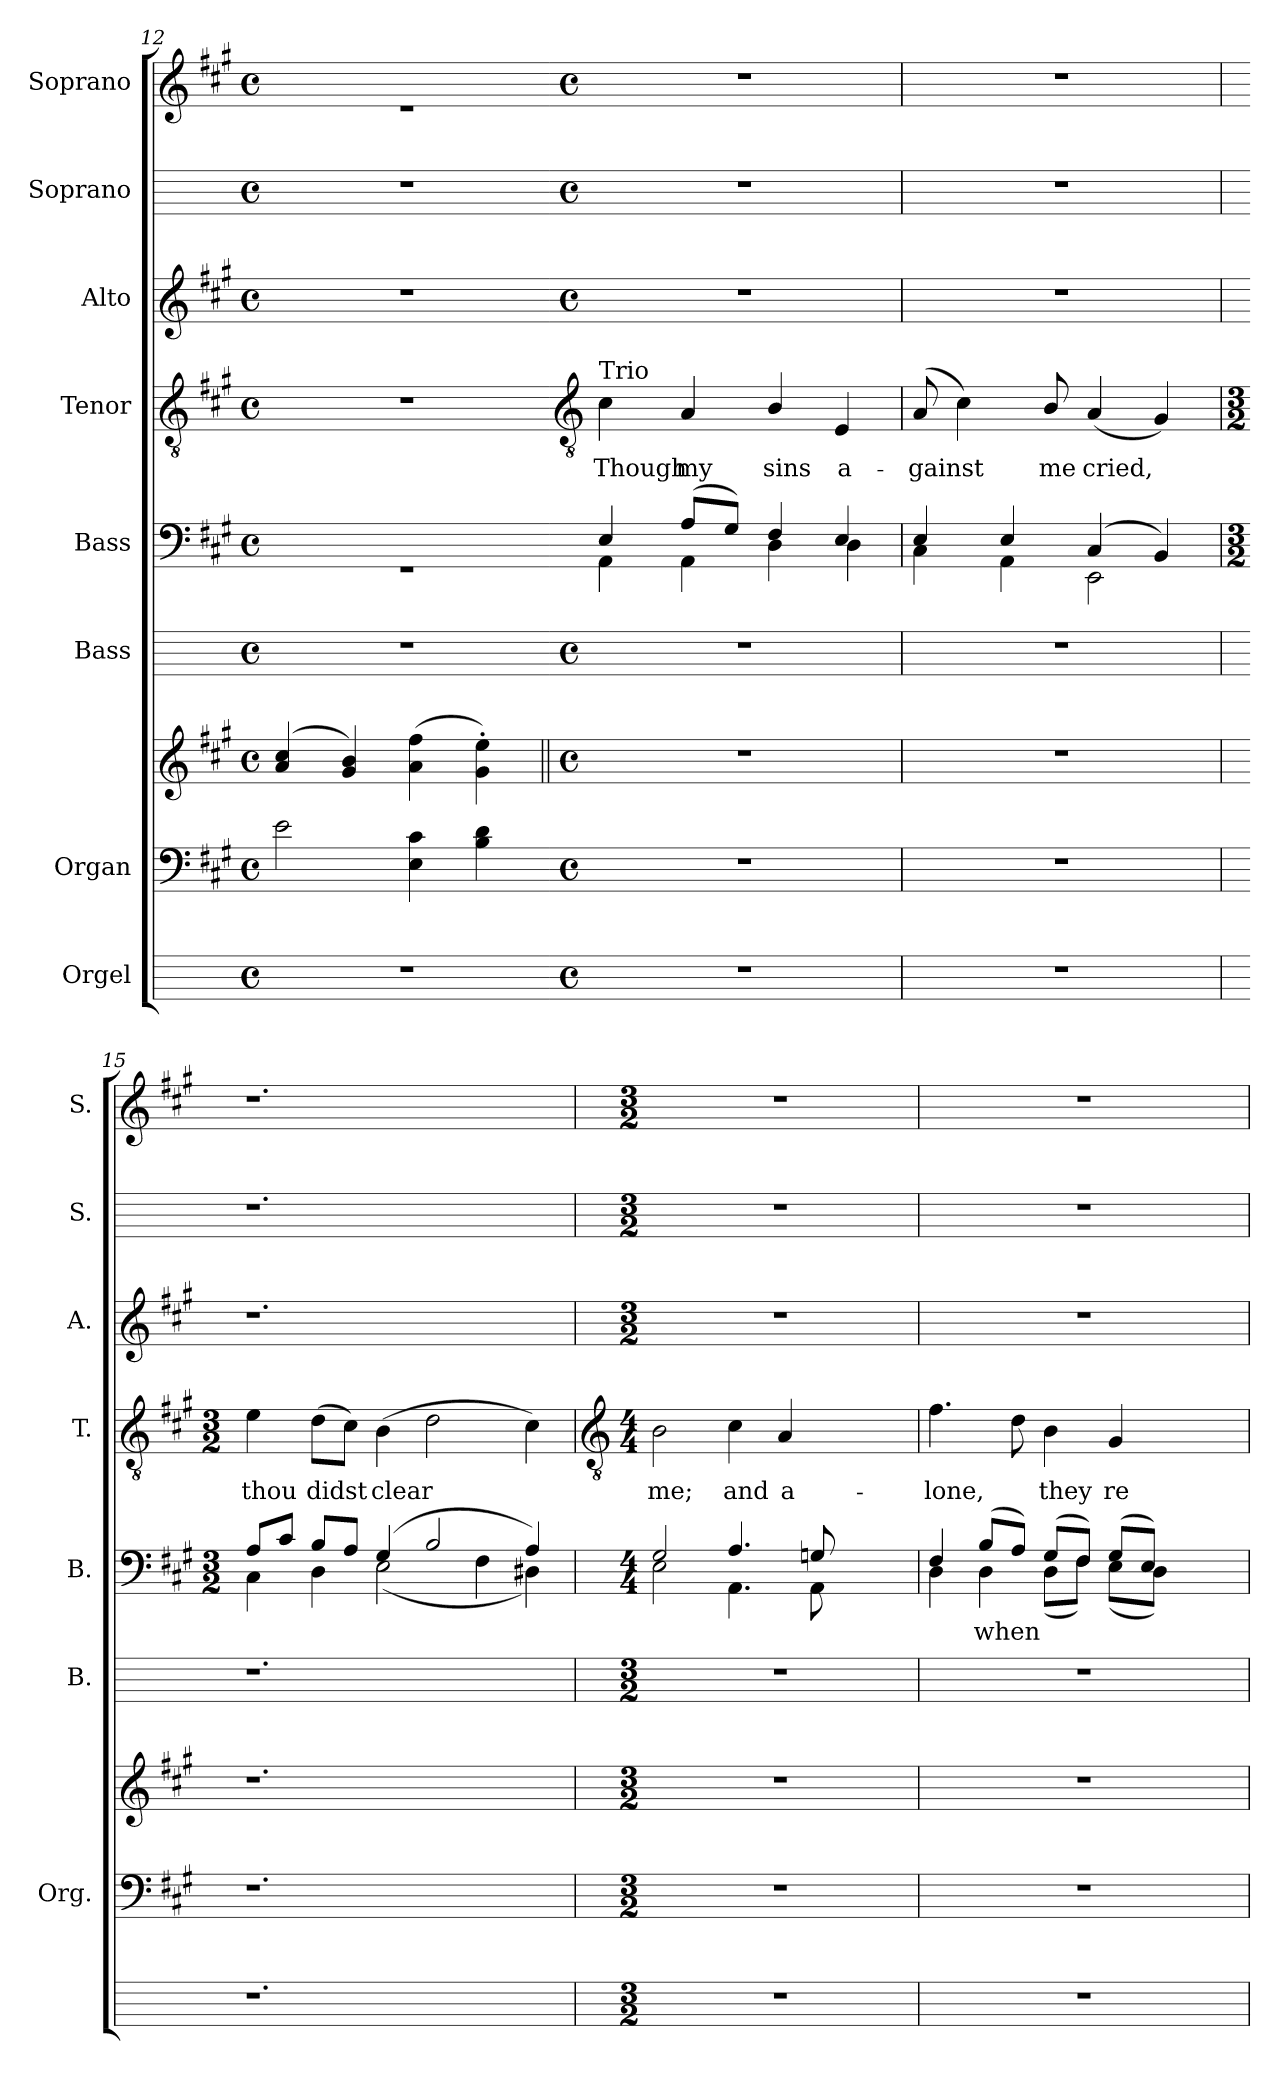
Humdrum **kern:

**kern	**kern	**kern	**kern	**kern	**text	**kern	**text	**kern	**kern	**kern
*part8	*part7	*part7	*part6	*part5	*part5	*part4	*part4	*part3	*part2	*part1
*staff9	*staff8	*staff7	*staff6	*staff5	*staff5	*staff4	*staff4	*staff3	*staff2	*staff1
*I"Orgel	*I"Organ	*	*I"Bass	*I"Bass	*	*I"Tenor	*	*I"Alto	*I"Soprano	*I"Soprano
*	*I'Org.	*	*I'B.	*I'B.	*	*I'T.	*	*I'A.	*I'S.	*I'S.
*	*clefF4	*clefG2	*	*clefF4	*	*clefGv2	*	*clefG2	*	*clefG2
*	*k[f#c#g#]	*k[f#c#g#]	*	*k[f#c#g#]	*	*k[f#c#g#]	*	*k[f#c#g#]	*	*k[f#c#g#]
*	*A:	*A:	*	*A:	*	*A:	*	*A:	*	*A:
*M4/4	*M4/4	*M4/4	*M4/4	*M4/4	*	*M4/4	*	*M4/4	*M4/4	*M4/4
*met(c)	*met(c)	*met(c)	*met(c)	*met(c)	*	*met(c)	*	*met(c)	*met(c)	*met(c)
=12	=12	=12	=12	=12	=12	=12	=12	=12	=12	=12
*	*^	*^	*	*^	*	*	*	*	*	*^
1r	1ryy	2e\	(>4a/ 4cc#/	1ryy	1r	1ryy	1r	.	1r	.	1r	1r	1ryy	1r
.	.	.	4g#/ 4b/)	.	.	.	.	.	.	.	.	.	.	.
.	.	4E\ 4c#\	(>4a\ 4ff#\	.	.	.	.	.	.	.	.	.	.	.
.	.	4B\ 4d\	4g#\' 4ee\')	.	.	.	.	.	.	.	.	.	.	.
*	*v	*v	*	*	*	*	*	*	*	*	*	*	*v	*v
*	*	*v	*v	*	*	*	*	*	*	*	*	*
!!LO:LB:g=z
=13	=13||	=13||	=13	=13||	=13||	=13||	=13||	=13||	=13||	=13	=13||
*	*	*	*	*	*	*	*clefGv2	*	*	*	*
*M4/4	*M4/4	*M4/4	*M4/4	*	*	*	*	*	*M4/4	*M4/4	*M4/4
*met(c)	*met(c)	*met(c)	*met(c)	*	*	*	*	*	*met(c)	*met(c)	*met(c)
*	*^	*	*	*	*	*	*	*	*	*	*
!	!	!	!	!	!	!	!	!LO:TX:a:t=Trio	!	!	!	!
!	!	!	!	!	!	!	!	!	!LO:LY:b	!	!	!
*	*v	*v	*	*	*	*	*	*	*	*	*	*
1r	1r	1r	1r	4E/	4AA\	.	4c#	Though	1r	1r	1r
!	!	!	!	!	!	!	!	!LO:LY:b	!	!	!
.	.	.	.	(>8A/L	4AA\	.	4A	my	.	.	.
.	.	.	.	8G#/J)	.	.	.	.	.	.	.
!	!	!	!	!	!	!	!	!LO:LY:b	!	!	!
.	.	.	.	4F#/	4D\	.	4B/	sins	.	.	.
!	!	!	!	!	!	!	!	!LO:LY:b	!	!	!
.	.	.	.	4E/	4D\	.	4E	a-	.	.	.
=14	=14	=14	=14	=14	=14	=14	=14	=14	=14	=14	=14
!	!	!	!	!	!	!	!	!LO:LY:b	!	!	!
1r	1r	1r	1r	4E/	4C#\	.	(>8A	-gainst	1r	1r	1r
.	.	.	.	.	.	.	4c#)	.	.	.	.
.	.	.	.	4E/	4AA\	.	.	.	.	.	.
!	!	!	!	!	!	!	!	!LO:LY:b	!	!	!
.	.	.	.	.	.	.	8B/	me	.	.	.
!	!	!	!	!	!	!	!	!LO:LY:b	!	!	!
.	.	.	.	(>4C#/	2EE\	.	(<4A	cried,	.	.	.
.	.	.	.	4BB/)	.	.	4G#)	.	.	.	.
=15	=15	=15	=15	=15	=15	=15	=15	=15	=15	=15	=15
*	*	*	*	*M3/2	*	*	*M3/2	*	*	*	*
!	!	!	!	!	!	!	!	!LO:LY:b	!	!	!
1.r	1.r	1.r	1.r	8A/L	4C#\	.	4e	thou	1.r	1.r	1.r
.	.	.	.	8c#/J	.	.	.	.	.	.	.
!	!	!	!	!	!	!	!	!LO:LY:b	!	!	!
.	.	.	.	8B/L	4D\	.	(>8dL	didst	.	.	.
.	.	.	.	8A/J	.	.	8c#J)	.	.	.	.
!	!	!	!	!	!	!	!	!LO:LY:b	!	!	!
.	.	.	.	(>4G#/	(<2E\	.	(>4B	clear	.	.	.
.	.	.	.	2B/	.	.	2d	.	.	.	.
.	.	.	.	.	4F#\	.	.	.	.	.	.
.	.	.	.	4A/)	4D#X\)	.	4c#)	.	.	.	.
!!LO:LB:g=z
=16	=16	=16	=16	=16	=16	=16	=16	=16	=16	=16	=16
*	*	*	*	*	*	*	*clefGv2	*	*	*	*
*M3/2	*M3/2	*M3/2	*M3/2	*M4/4	*	*	*M4/4	*	*M3/2	*M3/2	*M3/2
!	!	!	!	!	!	!	!	!LO:LY:b	!	!	!
1.r	1.r	1.r	1.r	2G#/	2E\	.	2B	me;	1.r	1.r	1.r
!	!	!	!	!	!	!	!	!LO:LY:b	!	!	!
.	.	.	.	4.A/	4.AA\	.	4c#	and	.	.	.
!	!	!	!	!	!	!	!	!LO:LY:b	!	!	!
.	.	.	.	.	.	.	4A	a-	.	.	.
.	.	.	.	8Gn/	8AA\	.	.	.	.	.	.
.	.	.	.	2ryy	2ryy	.	2ryy	.	.	.	.
=17	=17	=17	=17	=17	=17	=17	=17	=17	=17	=17	=17
!	!	!	!	!	!	!	!	!LO:LY:b	!	!	!
1.r	1.r	1.r	1.r	4F#/	4D\	.	4.f#	-lone,	1.r	1.r	1.r
!	!	!	!	!	!	!LO:LY:a	!	!	!	!	!
.	.	.	.	(>8B/L	4D\	when	.	.	.	.	.
.	.	.	.	8A/J)	.	.	8d	.	.	.	.
!	!	!	!	!	!	!	!	!LO:LY:b	!	!	!
.	.	.	.	(>8G#/L	(<8D\L	.	4B	they	.	.	.
.	.	.	.	8F#/J)	8F#\J)	.	.	.	.	.	.
!	!	!	!	!	!	!	!	!LO:LY:b	!	!	!
.	.	.	.	(>8G#/L	(<8E\L	.	4G#	re-	.	.	.
.	.	.	.	8E/J)	8D\J)	.	.	.	.	.	.
.	.	.	.	2ryy	2ryy	.	2ryy	.	.	.	.
*	*	*	*	*v	*v	*	*	*	*	*	*
=	=	=	=	=	=	=	=	=	=	=
*-	*-	*-	*-	*-	*-	*-	*-	*-	*-	*-
